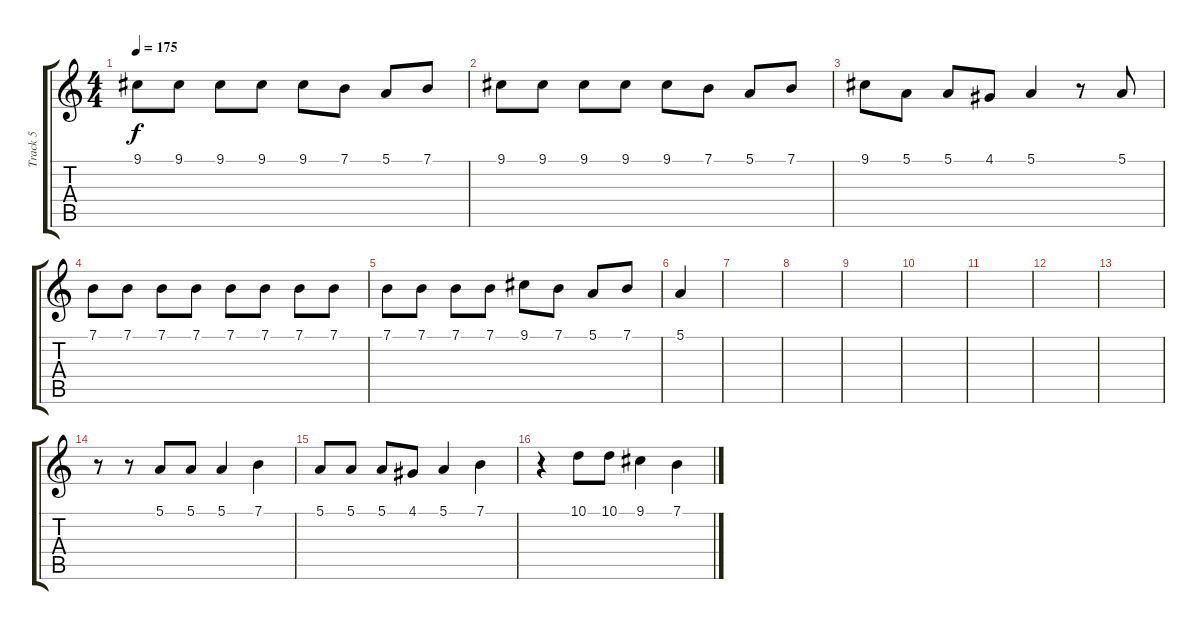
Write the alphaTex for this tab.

\track ("Track 5" "Track 5") {instrument lead2sawtooth}
\staff {score tabs}
\tuning (E4 B3 G3 D3 A2 E2) {hide}
\ts (4 4)
\tempo 175
\clef g2
\ks c
9.1.8{dy f} 9.1.8 9.1.8 9.1.8 9.1.8 7.1.8 5.1.8 7.1.8 |
9.1.8 9.1.8 9.1.8 9.1.8 9.1.8 7.1.8 5.1.8 7.1.8 |
9.1.8 5.1.8 5.1.8 4.1.8 5.1.4 r.8 5.1.8 |
7.1.8 7.1.8 7.1.8 7.1.8 7.1.8 7.1.8 7.1.8 7.1.8 |
7.1.8 7.1.8 7.1.8 7.1.8 9.1.8 7.1.8 5.1.8 7.1.8 |
5.1.4 |
|
|
|
|
|
|
|
r.8 r.8 5.1.8 5.1.8 5.1.4 7.1.4 |
5.1.8 5.1.8 5.1.8 4.1.8 5.1.4 7.1.4 |
r.4 10.1.8 10.1.8 9.1.4 7.1.4
